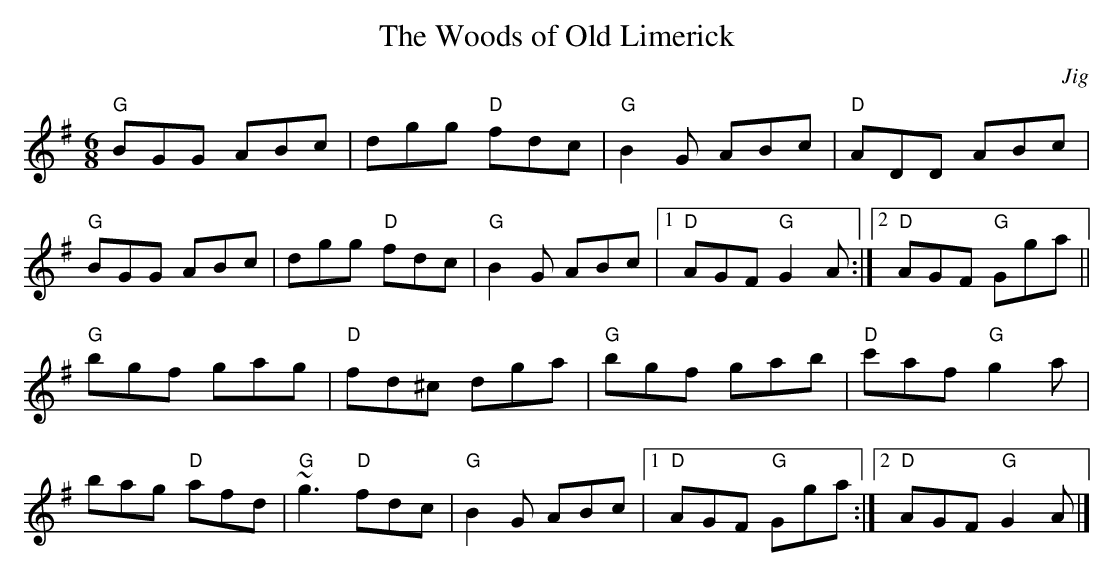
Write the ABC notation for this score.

X:1
T:Woods of Old Limerick, The
M:6/8
L:1/8
C:Jig
K:G
"G"BGG ABc | dgg "D"fdc | "G"B2G ABc | "D"ADD ABc |
"G"BGG ABc | dgg "D"fdc | "G"B2G ABc |1 "D"AGF "G"G2A :|2 "D"AGF "G"Gga||
"G"bgf gag | "D"fd^c dga | "G"bgf gab | "D"c'af "G"g2a |
bag "D"afd | "G"~g3 "D"fdc | "G"B2G ABc |1 "D"AGF "G"Gga :|2 "D"AGF "G"G2A |]
